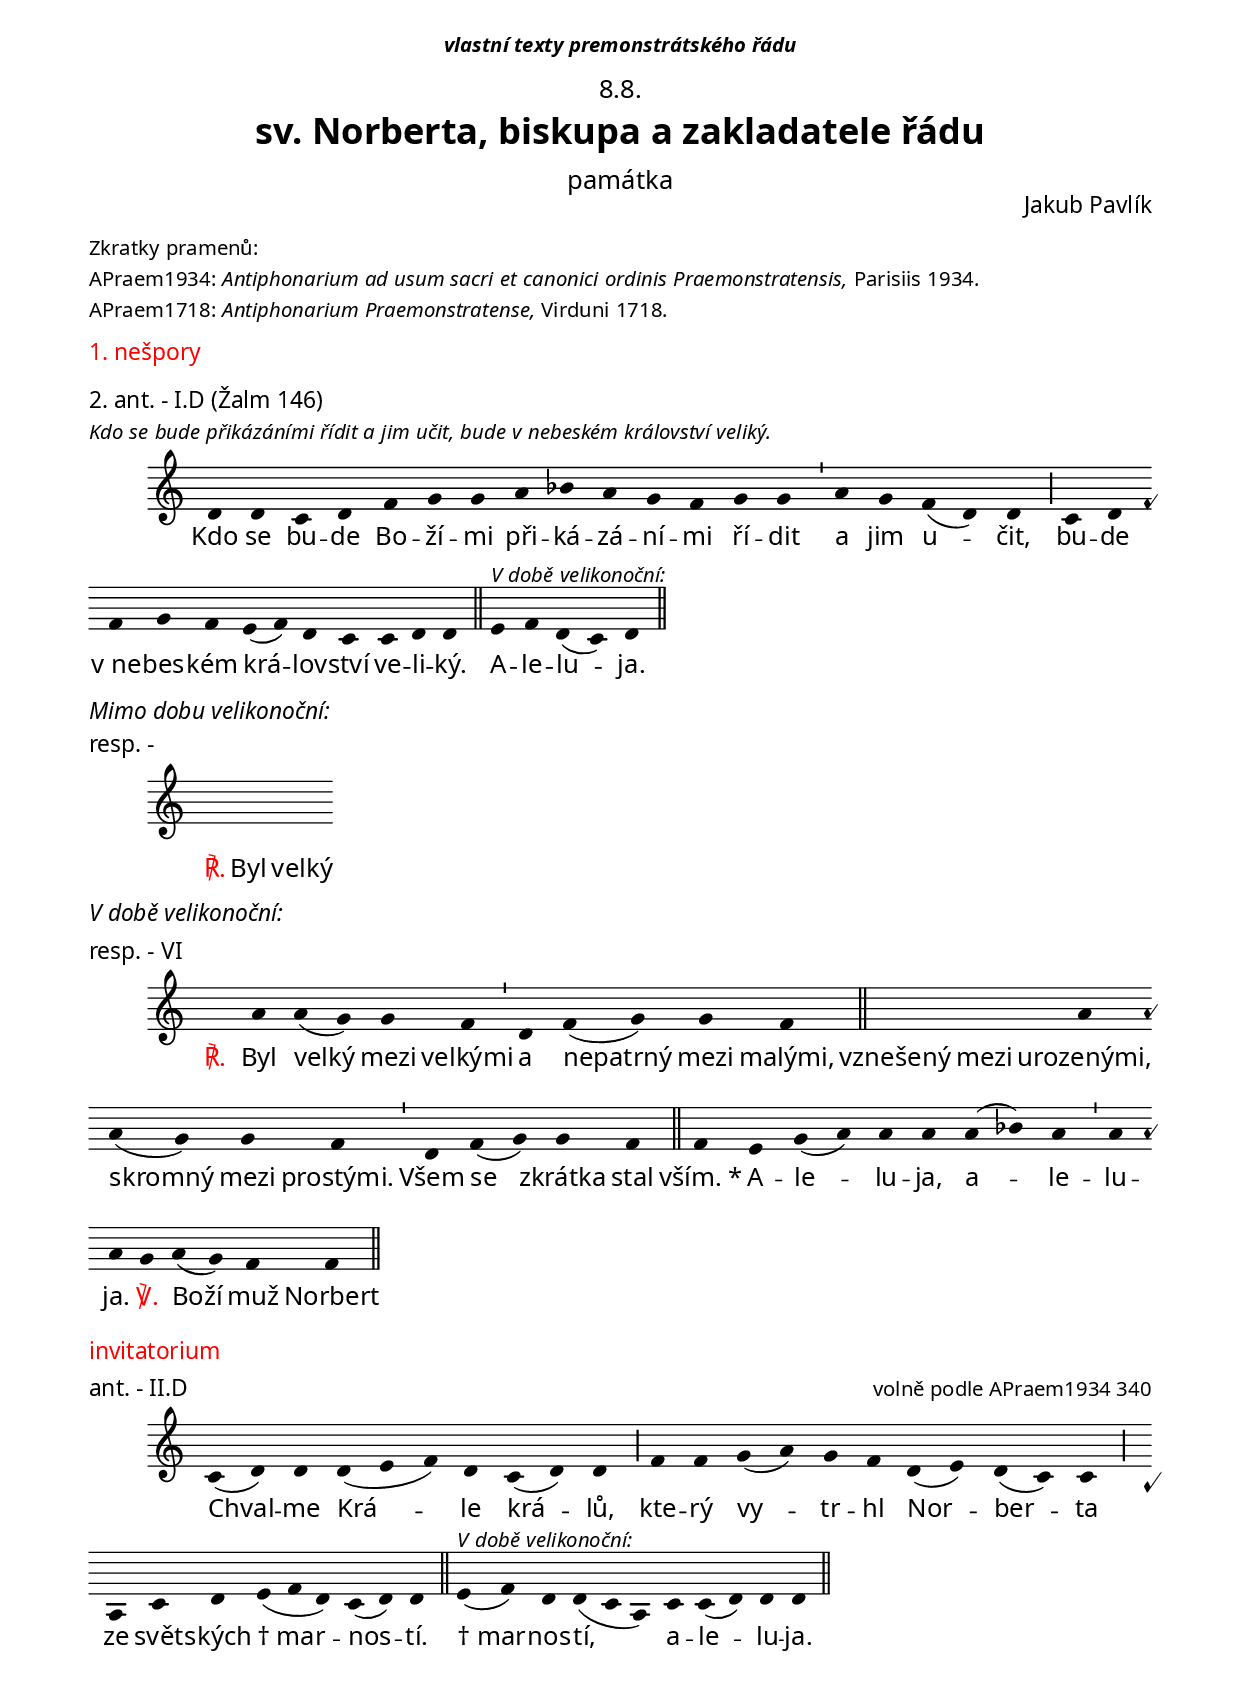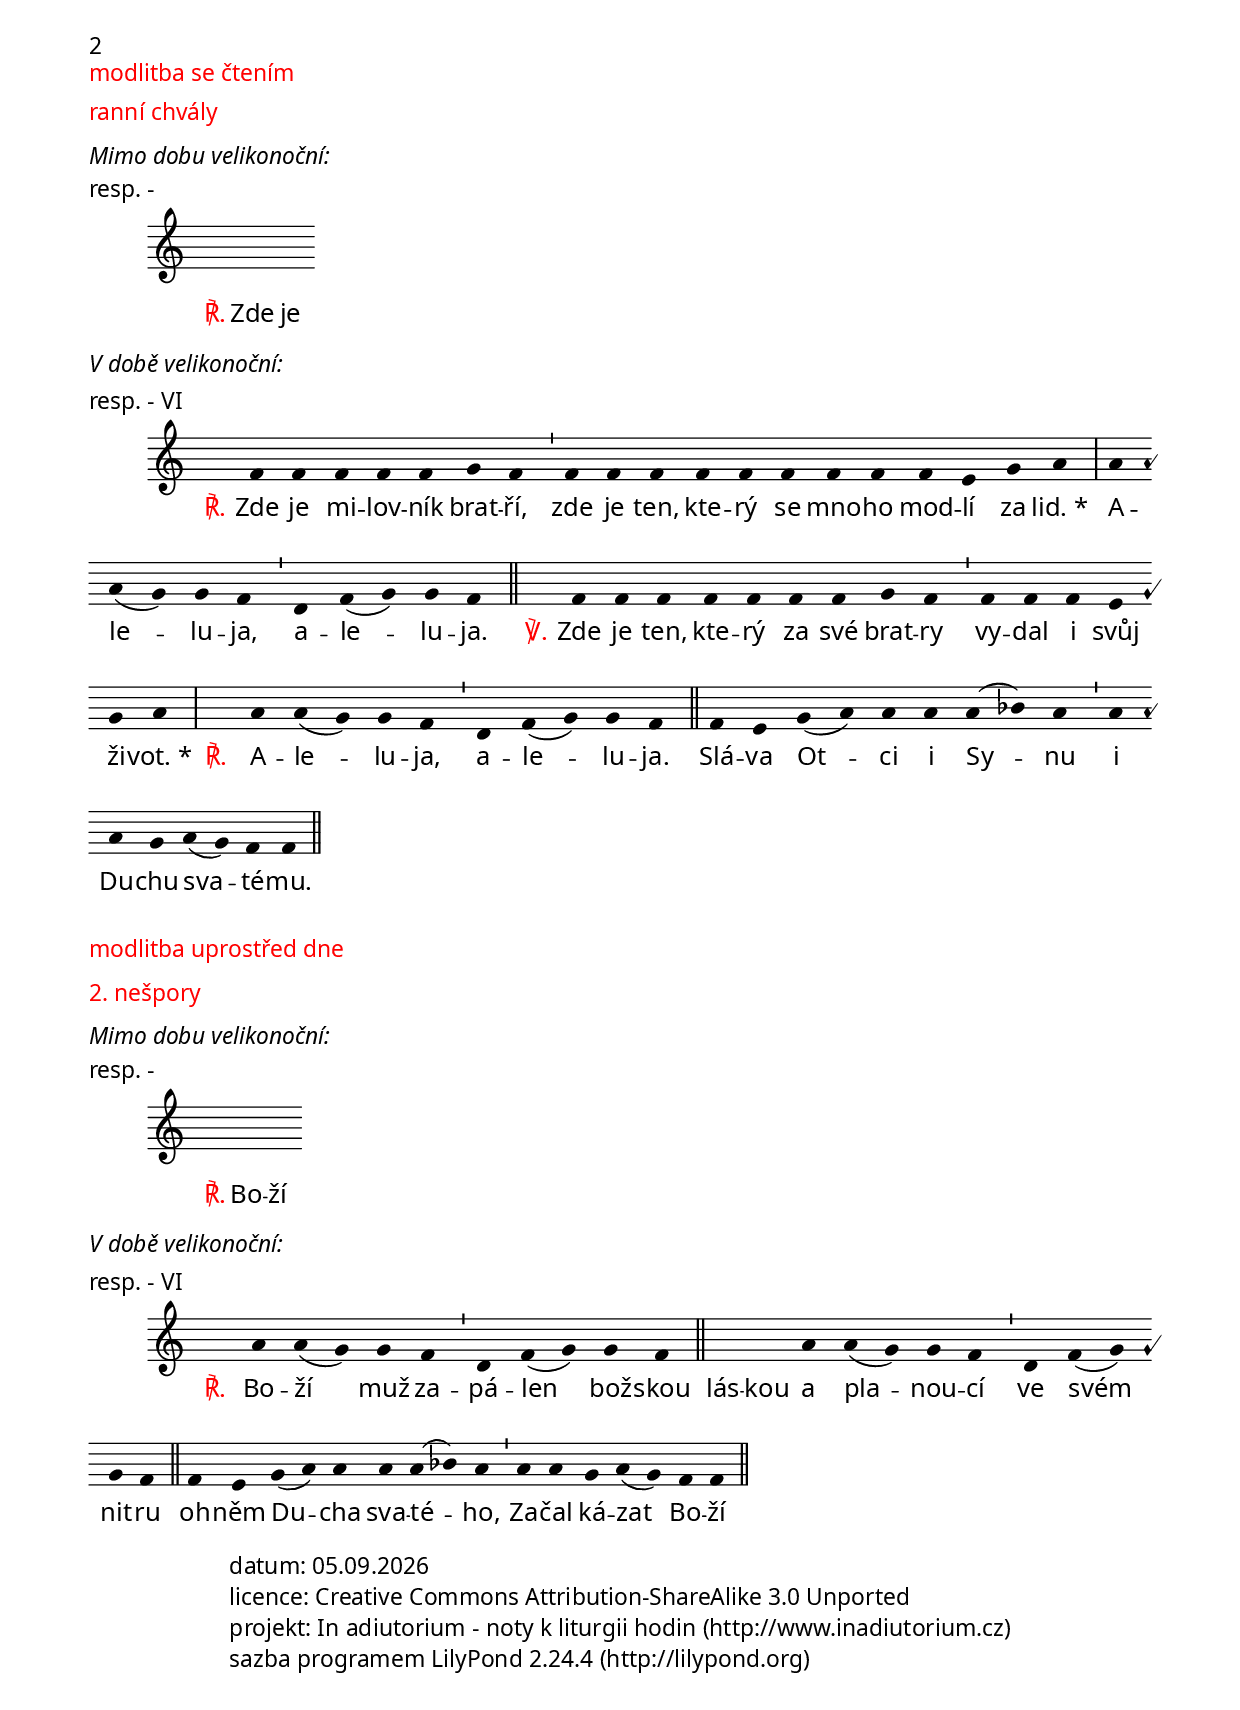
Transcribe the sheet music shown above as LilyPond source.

\version "2.16.0"

\include "../../spolecne.ly"
\include "../../dilyresponsorii.ly"
\include "../../spolecne/reholni.ly"
textyOPraem = "vlastní texty premonstrátského řádu"


\header {
  title = \markup\titleSvatek
            "sv. Norberta, biskupa a zakladatele řádu"
            památka
            8.8.
            \textyOPraem
  composer = "Jakub Pavlík"
}

\markup\small\column{
  \line{
    Zkratky pramenů:
  }
  \line{
    APraem1934: \italic{Antiphonarium ad usum sacri et canonici ordinis Praemonstratensis,} Parisiis 1934.
  }
  \line{
    APraem1718: \with-url "https://books.google.cz/books?id=GzRHAAAAcAAJ" {\italic{Antiphonarium Praemonstratense,} Virduni 1718.}
  }
}

\markup {\nadpisHodinka {"1. nešpory"}}

\score {
  \relative c' {
    \choralniRezim

  }
  \addlyrics {
    Jak vznešené jsou kroky těch, kdo zvěstují pokoj, kdo zvěstují dobro.

    A -- le -- lu -- ja.
  }
  \header {
    quid = "1. ant."
    modus = ""
    differentia = ""
    psalmus = "Žalm 113"
    id = "1ne-a1"
    piece = \markup {\sestavTitulek}
  }
}

\score {
  \relative c' {
    \choralniRezim
    d4 d c d f g g a bes a g f g g \barMin
    a g f( d) d \barMaior
    c d f g f e( f) d c c d d \barFinalis

    e^\markup\rubrVelikAleluja f d( c) d \barFinalis
  }
  \addlyrics {
    Kdo se bu -- de Bo -- ží -- mi při -- ká -- zá -- ní -- mi ří -- dit
    a jim u -- čit,
    bu -- de v_ne -- bes -- kém krá -- lov -- ství ve -- li -- ký.

    A -- le -- lu -- ja.
  }
  \header {
    textus_approbatus = "Kdo se bude přikázáními řídit a jim učit, bude v nebeském království veliký."
    quid = "2. ant."
    modus = "I"
    differentia = "D"
    psalmus = "Žalm 146"
    fial = "commune/commune_ucitel.ly#1ne-amag"
    id = "1ne-a2"
    piece = \markup {\sestavTitulek}
  }
}

\score {
  \relative c' {
    \choralniRezim

  }
  \addlyrics {
    Podivuhodnou sladkostí božské výřečnosti se laskavě choval k lidu.

    A -- le -- lu -- ja.
  }
  \header {
    quid = "3. ant."
    modus = ""
    differentia = ""
    psalmus = "Ef 1"
    id = "1ne-a3"
    piece = \markup {\sestavTitulek}
  }
}

\markup\italic{Mimo dobu velikonoční:}

\score {
  \relative c' {
    \choralniRezim

    % R
    \neviditelna a

    % V
    \neviditelna a

    % R
    \neviditelna a

    % Slava
  }
  \addlyrics {
    \Response Byl velký mezi velkými a nepatrný mezi malými, vznešený mezi urozenými, skromný mezi prostými._* Všem se zkrátka stal vším.
    \Verse Boží muž Norbert byl veselého vzhledu, klidné tváře, velice výmluvný v řeči, příjemný v rozhovoru, laskavý v soužití._*
    \Response Všem se zkrátka stal vším.
    \textRespDoxologie
  }
  \header {
    quid = "resp."
    modus = ""
    id = "1ne-r"
    piece = \markup {\sestavTitulekResp}
  }
}

\markup\italic{V době velikonoční:}

\score {
  \relative c' {
    \choralniRezim

    % R
    \neviditelna f
    \respVIalelujaResponsum \barFinalis
    % V
    \neviditelna f

    % R
    \neviditelna a
    \respVIalelujaResponsum \barFinalis
    % Slava
    \respVIalelujaDoxologie \barFinalis
  }
  \addlyrics {
    \Response Byl velký mezi velkými a nepatrný mezi malými, vznešený mezi urozenými, skromný mezi prostými. Všem se zkrátka stal vším._*
    \textRespAleluja
    \Verse Boží muž Norbert byl veselého vzhledu, klidné tváře, velice výmluvný v řeči, příjemný v rozhovoru, laskavý v soužití._*
    \Response \textRespAleluja
    \textRespDoxologie
  }
  \header {
    quid = "resp."
    modus = "VI"
    id = "1ne-r-velik"
    piece = \markup {\sestavTitulekResp}
  }
}

\score {
  \relative c' {
    \choralniRezim

  }
  \addlyrics {
    Boží muž, když nábožně vybudoval dům své chudoby v Prémontré, založil svůj kanovnický řád, stal se arcibiskupem, žehnaje bratřím blaženě usnul v Kristu.

    A -- le -- lu -- ja.
  }
  \header {
    quid = "ant. k Magnificat"
    modus = ""
    differentia = ""
    psalmus = ""
    id = "1ne-amag"
    piece = \markup {\sestavTitulekBezZalmu}
  }
}

\markup {\nadpisHodinka {"invitatorium"}}

\score {
  \relative c' {
    \choralniRezim
    c4( d) d d( e f) d c( d) d \barMaior
    f f g( a) g f d( e) d( c) c \barMaior
    a c d e( f d) c( d) d \barFinalis

    e(^\markup\rubrVelikAleluja f) d d( c a)
    c c( d) d d \barFinalis
  }
  \addlyrics {
    Chval -- me Krá -- le krá -- lů,
    kte -- rý vy -- tr -- hl Nor -- ber -- ta
    ze svět -- ských
    \markup{\Dagger mar} -- nos -- tí.

    \markup{\Dagger mar} -- nos -- tí,
    a -- le -- lu -- ja.
  }
  \header {
    fons_externus = "volně podle APraem1934 340"
    quid = "ant."
    modus = "II"
    differentia = "D"
    psalmus = ""
    id = "invit"
    piece = \markup {\sestavTitulekBezZalmu}
  }
}

\markup {\nadpisHodinka {"modlitba se čtením"}}

\score {
  \relative c' {
    \choralniRezim

  }
  \addlyrics {
    Boží muž Norbert přemítat o Hospodinově zákoně dnem i nocí, aby ve svůj čas přinesl ovoce hlásáním evangelia.
  }
  \header {
    quid = "1. ant."
    modus = ""
    differentia = ""
    psalmus = "Žalm 1"
    id = "mc-a1"
    piece = \markup {\sestavTitulek}
  }
}

\score {
  \relative c' {
    \choralniRezim

  }
  \addlyrics {
    Nad díla svých rukou ustanovil jsi toho, Pane, jehož jedinou slávou bylo vyznávat Ježíše Krista Ukřižovaného.
  }
  \header {
    quid = "2. ant."
    modus = ""
    differentia = ""
    psalmus = "Žalm 8"
    id = "mc-a2"
    piece = \markup {\sestavTitulek}
  }
}

\score {
  \relative c' {
    \choralniRezim

  }
  \addlyrics {
    Nemluvil křivě svým jazykem, a proto odpočívá na svaté hoře.
  }
  \header {
    quid = "3. ant."
    modus = ""
    differentia = ""
    psalmus = "Žalm 24"
    id = "mc-a3"
    piece = \markup {\sestavTitulek}
  }
}

\markup {\nadpisHodinka {"ranní chvály"}}

\score {
  \relative c' {
    \choralniRezim

  }
  \addlyrics {
    Norbert zapřel sám sebe a následoval Krista po neschůdnější cestě.
  }
  \header {
    quid = "1. ant."
    modus = ""
    differentia = ""
    psalmus = "Žalm 63"
    id = "rch-a1"
    piece = \markup {\sestavTitulek}
  }
}

\score {
  \relative c' {
    \choralniRezim

  }
  \addlyrics {
    Mnohé co nejpokorněji poučil, aby Duch svatý vedl jejich cesty k dokonalosti.
  }
  \header {
    quid = "2. ant."
    modus = ""
    differentia = ""
    psalmus = "Dan 3-III"
    id = "rch-a2"
    piece = \markup {\sestavTitulek}
  }
}

\score {
  \relative c' {
    \choralniRezim

  }
  \addlyrics {
    Boží muž s jásotem přiváděl Kristovy následovníky ke svému předem ukázanému domovu chudoby.
  }
  \header {
    quid = "3. ant."
    modus = ""
    differentia = ""
    psalmus = "Žalm 149"
    id = "rch-a3"
    piece = \markup {\sestavTitulek}
  }
}

\markup\italic{Mimo dobu velikonoční:}

\score {
  \relative c' {
    \choralniRezim

    % R
    \neviditelna a

    % V
    \neviditelna a

    % R
    \neviditelna a

    % Slava
  }
  \addlyrics {
    \Response Zde je milovník bratří,_* zde je ten, který se mnoho modlí za lid.
    \Verse Zde je ten, který za své bratry vydal i svůj život._*
    \Response Zde je ten, který se mnoho modlí za lid.
    \textRespDoxologie
  }
  \header {
    quid = "resp."
    modus = ""
    id = "rch-r"
    piece = \markup {\sestavTitulekResp}
  }
}

\markup\italic{V době velikonoční:}

\score {
  \relative c' {
    \choralniRezim

    % R
    \neviditelna f
    f4 f f f f g f \barMin
    f f f f f f f f f e g a \barMax
    \respVIalelujaResponsum \barFinalis
    % V
    \neviditelna f
    f4 f f f f f f g f \barMin f f f e g a \barMax
    % R
    \neviditelna a
    \respVIalelujaResponsum \barFinalis
    % Slava
    \respVIalelujaDoxologie \barFinalis
  }
  \addlyrics {
    \Response Zde je mi -- lov -- ník brat -- ří,
    zde je ten, kte -- rý se mno -- ho mod -- lí za lid._*
    \textRespAleluja
    \Verse Zde je ten, kte -- rý za své brat -- ry vy -- dal i svůj ži -- vot._*
    \Response \textRespAleluja
    \textRespDoxologie
  }
  \header {
    quid = "resp."
    modus = "VI"
    id = "rch-r-velik"
    piece = \markup {\sestavTitulekResp}
  }
}

\score {
  \relative c' {
    \choralniRezim

  }
  \addlyrics {
    Norbert, vynikající šiřitel katolické víry,
    hlasatel pravého pokání,
    kanovník a vzácný zakladatel premonstrátského řádu:
    co učil slovy, dovršil ve skutcích.
  }
  \header {
    quid = "ant. k Benedictus"
    modus = ""
    differentia = ""
    psalmus = ""
    id = "rch-aben"
    piece = \markup {\sestavTitulekBezZalmu}
  }
}

\markup {\nadpisHodinka {"modlitba uprostřed dne"}}

\score {
  \relative c' {
    \choralniRezim

  }
  \addlyrics {
    Mnozí jsme jedno tělo v Kristu.
  }
  \header {
    quid = "ant. dopoledne"
    modus = ""
    differentia = ""
    psalmus = ""
    id = "tercie"
    piece = \markup {\sestavTitulekBezZalmu}
  }
}

\score {
  \relative c' {
    \choralniRezim

  }
  \addlyrics {
    Služebníku věrný a rozvážný, vejdi k radostné hostině svého Pána.
  }
  \header {
    quid = "ant. v poledne"
    modus = ""
    differentia = ""
    psalmus = ""
    id = "sexta"
    piece = \markup {\sestavTitulekBezZalmu}
  }
}

\score {
  \relative c' {
    \choralniRezim

  }
  \addlyrics {
    Okolo něho věnec bratří jako cedry vysázené na hoře Libanonu.
  }
  \header {
    quid = "ant. odpoledne"
    modus = ""
    differentia = ""
    psalmus = ""
    id = "nona"
    piece = \markup {\sestavTitulekBezZalmu}
  }
}

\markup {\nadpisHodinka {"2. nešpory"}}

\score {
  \relative c' {
    \choralniRezim

  }
  \addlyrics {
    Nor -- bert ja -- ko pla -- nou -- cí lam -- pa
    byl po -- sta -- ven na sví -- cen
    a sví -- til všem v_domě.

    A -- le -- lu -- ja.
  }
  \header {
    quid = "1. ant."
    modus = ""
    differentia = ""
    psalmus = "Žalm 15"
    id = "2ne-a1"
    piece = \markup {\sestavTitulek}
  }
}

\score {
  \relative c' {
    \choralniRezim

  }
  \addlyrics {
    Pře -- svěd -- čil vlád -- ce cír -- kve,
    a -- by se u -- ja -- li
    si -- rot -- ků a vdov.

    A -- le -- lu -- ja.
  }
  \header {
    quid = "2. ant."
    modus = ""
    differentia = ""
    psalmus = "Žalm 112"
    id = "2ne-a2"
    piece = \markup {\sestavTitulek}
  }
}

\score {
  \relative c' {
    \choralniRezim

  }
  \addlyrics {
    Za já -- so -- tu všech
    se ne -- rad stal ar -- ci -- bis -- ku -- pem
    a tr -- pě -- li -- vě sná -- šel
    di -- vo -- ký lid. % :)

    A -- le -- lu -- ja.
  }
  \header {
    quid = "3. ant."
    modus = ""
    differentia = ""
    psalmus = "Zj 15"
    id = "2ne-a3"
    piece = \markup {\sestavTitulek}
  }
}

\markup\italic{Mimo dobu velikonoční:}

\score {
  \relative c' {
    \choralniRezim

    % R
    \neviditelna a

    % V
    \neviditelna a

    % R
    \neviditelna a

    % Slava
  }
  \addlyrics {
    \Response Bo -- ží muž
    za -- pá -- len bož -- skou lás -- kou
    a pla -- nou -- cí ve svém nit -- ru
    oh -- něm Du -- cha sva -- té -- ho,_*
    Za -- čal ká -- zat Bo -- ží slo -- vo,
    ať to by -- lo vhod či ne -- vhod.
    \Verse Z_po -- kla -- du Bo -- ží -- ho
    vy -- ná -- šel vě -- ci no -- vé i sta -- ré,
    a stal se jed -- něm vů -- ní ži -- vo -- ta pro ži -- vot,
    ji -- ným pak vů -- ní smr -- ti pro smrt._*
    \Response
    \textRespDoxologie
  }
  \header {
    quid = "resp."
    modus = ""
    id = "2ne-r"
    piece = \markup {\sestavTitulekResp}
  }
}

\markup\italic{V době velikonoční:}

\score {
  \relative c' {
    \choralniRezim

    % R
    \neviditelna f
    \respVIalelujaResponsum \barFinalis
    % V
    \neviditelna f

    % R
    \neviditelna a
    \respVIalelujaResponsum \barFinalis
    % Slava
    \respVIalelujaDoxologie \barFinalis
  }
  \addlyrics {
    \Response Bo -- ží muž
    za -- pá -- len bož -- skou lás -- kou
    a pla -- nou -- cí ve svém nit -- ru
    oh -- něm Du -- cha sva -- té -- ho,
    Za -- čal ká -- zat Bo -- ží slo -- vo,
    ať to by -- lo vhod či ne -- vhod._*
    \textRespAleluja
    \Verse Z_po -- kla -- du Bo -- ží -- ho
    vy -- ná -- šel vě -- ci no -- vé i sta -- ré,
    a stal se jed -- něm vů -- ní ži -- vo -- ta pro ži -- vot,
    ji -- ným pak vů -- ní smr -- ti pro smrt._*
    \Response \textRespAleluja
    \textRespDoxologie
  }
  \header {
    quid = "resp."
    modus = "VI"
    id = "2ne-r-velik"
    piece = \markup {\sestavTitulekResp}
  }
}

\score {
  \relative c' {
    \choralniRezim

  }
  \addlyrics {
    Dnes je slav -- ný den,
    kdy sva -- tý bis -- kup Nor -- bert
    byl zba -- ven pout tě -- la
    a při -- jat s_an -- dě -- ly tam,
    kde v_zá -- ři -- vém sva -- teb -- ním ša -- tu
    šťas -- ten sto -- lu -- je v_pa -- lá -- ci ne -- bes -- ké -- ho Krá -- le,
    ja -- ko -- by na -- pá -- jen prou -- dem bla -- ha,
    a -- le -- lu -- ja, a -- le -- lu -- ja.
    % zde aleluja i mimo dobu velikonoční
  }
  \header {
    quid = "ant. k Magnificat"
    modus = ""
    differentia = ""
    psalmus = ""
    id = "2ne-amag"
    piece = \markup {\sestavTitulekBezZalmu}
  }
}